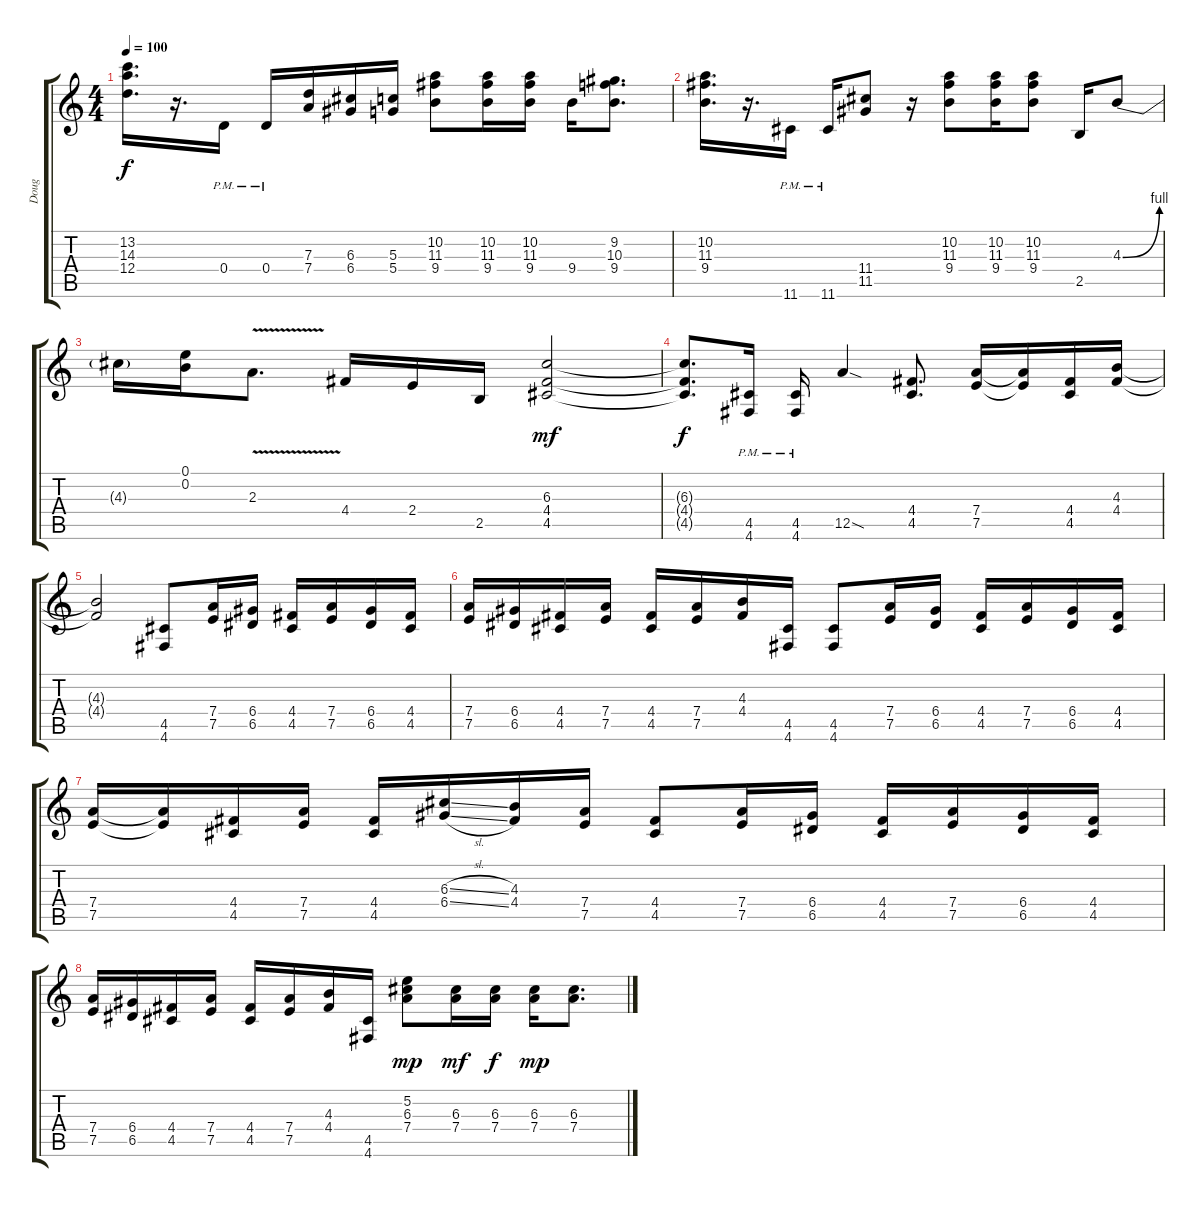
\track ("Doug" "Doug") {instrument overdrivenguitar}
\staff {score tabs}
\tuning (E4 B3 G3 D3 A2 D2) {hide}
\ts (4 4)
\tempo 100
\clef g2
\ks c
(13.2 14.3 12.4).16{d dy f} r.16{d} 0.4{pm}.16 0.4{pm}.16 (7.3 7.4).16 (6.3 6.4).16 (5.3 5.4).16 (10.2 11.3 9.4).8 (10.2 11.3 9.4).16 (10.2 11.3 9.4).16 9.4.16 (9.2 10.3 9.4).8{d} |
(10.2 11.3 9.4).16{d} r.16{d} 11.6{pm}.16 11.6{pm}.16 (11.4 11.5).8 r.16 (10.2 11.3 9.4).8 (10.2 11.3 9.4).16 (10.2 11.3 9.4).8 2.5.16 4.3{be (bend 0 0 60 4)}.8 |
4.3{t}.16 (0.1 0.2).16 2.3{v}.8{d} 4.4.16 2.4.16 2.5.16 (6.3 4.4 4.5).2{dy mf} |
(6.3{t} 4.4{t} 4.5{t}).8{d dy f} (4.5{pm} 4.6{pm}).16 (4.5{pm} 4.6{pm}).16 12.5{sod}.4 (4.4 4.5).8{d} (7.4 7.5).16 (7.4{t} 7.5{t}).16 (4.4 4.5).16 (4.3 4.4).16 |
(4.3{t} 4.4{t}).2 (4.5 4.6).8 (7.4 7.5).16 (6.4 6.5).16 (4.4 4.5).16 (7.4 7.5).16 (6.4 6.5).16 (4.4 4.5).16 |
(7.4 7.5).16 (6.4 6.5).16 (4.4 4.5).16 (7.4 7.5).16 (4.4 4.5).16 (7.4 7.5).16 (4.3 4.4).16 (4.5 4.6).16 (4.5 4.6).8 (7.4 7.5).16 (6.4 6.5).16 (4.4 4.5).16 (7.4 7.5).16 (6.4 6.5).16 (4.4 4.5).16 |
(7.4 7.5).16 (7.4{t} 7.5{t}).16 (4.4 4.5).16 (7.4 7.5).16 (4.4 4.5).16 (6.3{sl} 6.4{sl}).16 (4.3 4.4).16 (7.4 7.5).16 (4.4 4.5).8 (7.4 7.5).16 (6.4 6.5).16 (4.4 4.5).16 (7.4 7.5).16 (6.4 6.5).16 (4.4 4.5).16 |
(7.4 7.5).16 (6.4 6.5).16 (4.4 4.5).16 (7.4 7.5).16 (4.4 4.5).16 (7.4 7.5).16 (4.3 4.4).16 (4.5 4.6).16 (5.2 6.3 7.4).8{dy mp} (6.3 7.4).16{dy mf} (6.3 7.4).16{dy f} (6.3 7.4).16{dy mp} (6.3 7.4).8{d}
